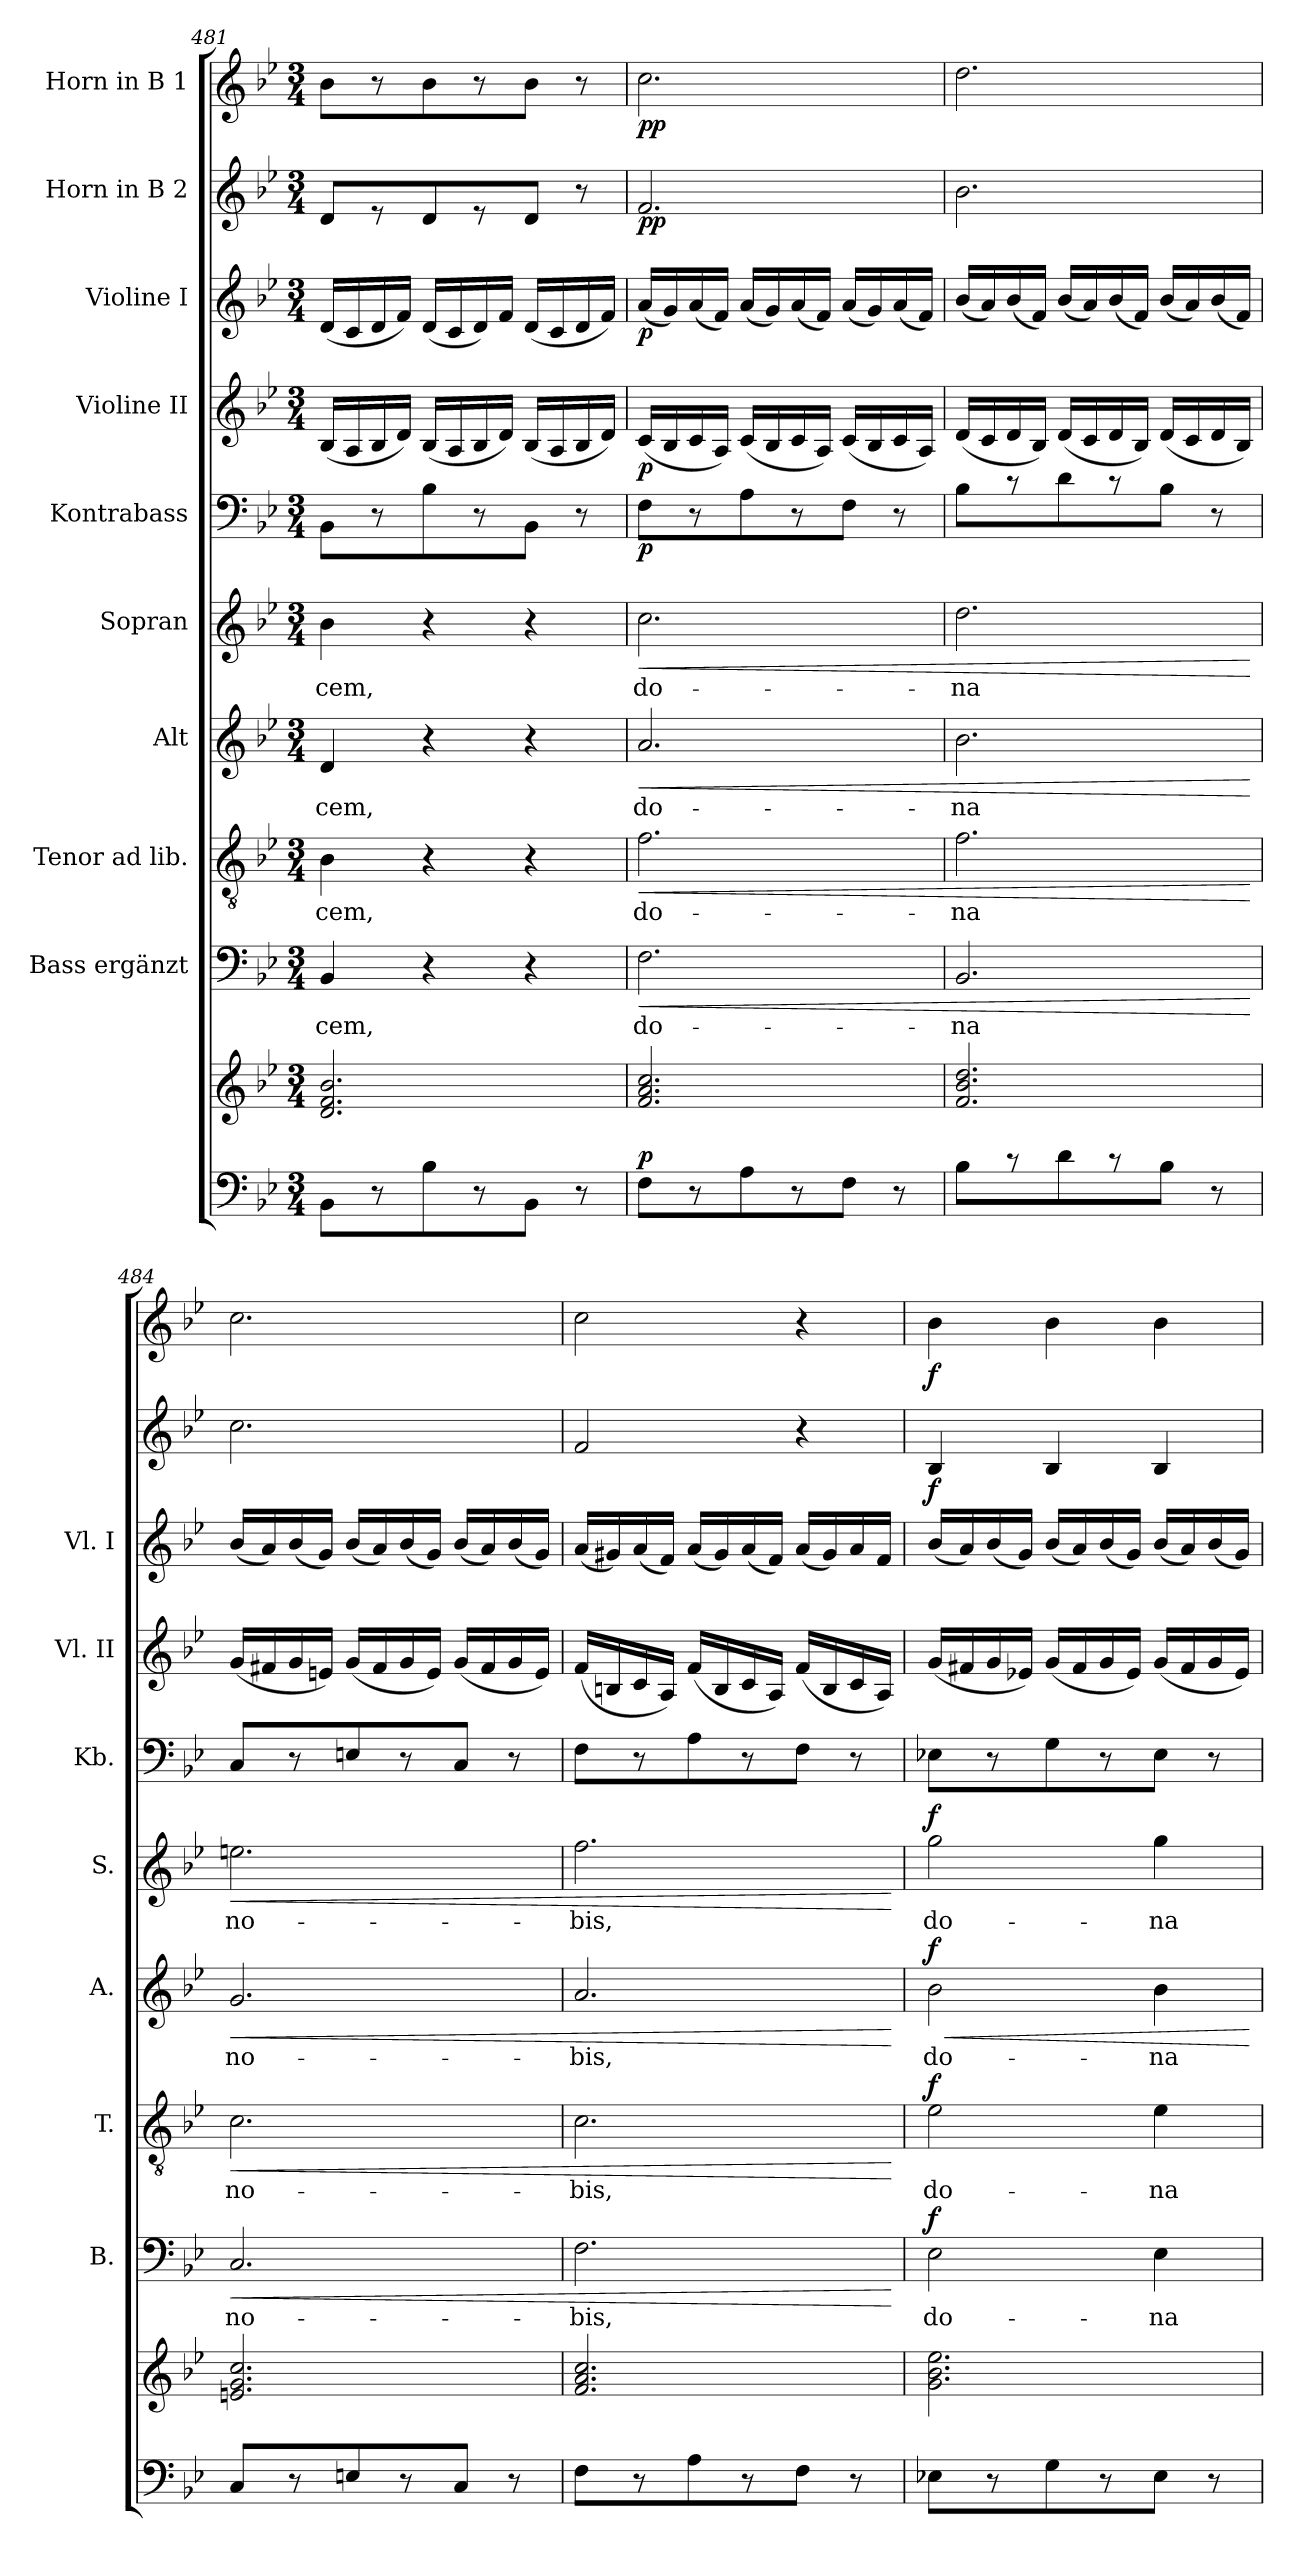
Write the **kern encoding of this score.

**kern	**kern	**dynam	**kern	**text	**dynam	**kern	**text	**dynam	**kern	**text	**dynam	**kern	**text	**dynam	**kern	**dynam	**kern	**dynam	**kern	**dynam	**kern	**dynam	**kern	**dynam
*part10	*part10	*part10	*part9	*part9	*part9	*part8	*part8	*part8	*part7	*part7	*part7	*part6	*part6	*part6	*part5	*part5	*part4	*part4	*part3	*part3	*part2	*part2	*part1	*part1
*staff11	*staff10	*staff10/11	*staff9	*staff9	*staff9	*staff8	*staff8	*staff8	*staff7	*staff7	*staff7	*staff6	*staff6	*staff6	*staff5	*staff5	*staff4	*staff4	*staff3	*staff3	*staff2	*staff2	*staff1	*staff1
*	*	*	*I"Bass ergänzt	*	*	*I"Tenor ad lib.	*	*	*I"Alt	*	*	*I"Sopran	*	*	*I"Kontrabass	*	*I"Violine II	*	*I"Violine I	*	*I"Horn in B 2	*	*I"Horn in B 1	*
*	*	*	*I'B.	*	*	*I'T.	*	*	*I'A.	*	*	*I'S.	*	*	*I'Kb.	*	*I'Vl. II	*	*I'Vl. I	*	*	*	*	*
*clefF4	*clefG2	*	*clefF4	*	*	*clefGv2	*	*	*clefG2	*	*	*clefG2	*	*	*clefF4	*	*clefG2	*	*clefG2	*	*clefG2	*	*clefG2	*
*	*	*	*	*	*	*	*	*	*	*	*	*	*	*	*ITrd7c12	*	*	*	*	*	*ITrd8c14	*	*ITrd8c14	*
*k[b-e-]	*k[b-e-]	*	*k[b-e-]	*	*	*k[b-e-]	*	*	*k[b-e-]	*	*	*k[b-e-]	*	*	*k[b-e-]	*	*k[b-e-]	*	*k[b-e-]	*	*k[b-e-]	*	*k[b-e-]	*
*B-:	*B-:	*	*B-:	*	*	*B-:	*	*	*B-:	*	*	*B-:	*	*	*B-:	*	*B-:	*	*B-:	*	*B-:	*	*B-:	*
*M3/4	*M3/4	*	*M3/4	*	*	*M3/4	*	*	*M3/4	*	*	*M3/4	*	*	*M3/4	*	*M3/4	*	*M3/4	*	*M3/4	*	*M3/4	*
=481	=481	=481	=481	=481	=481	=481	=481	=481	=481	=481	=481	=481	=481	=481	=481	=481	=481	=481	=481	=481	=481	=481	=481	=481
!	!	!	!	!LO:LY:b	!	!	!LO:LY:b	!	!	!LO:LY:b	!	!	!LO:LY:b	!	!	!	!	!	!	!	!	!	!	!
8BB-\L	2.d/ 2.f/ 2.b-/	.	4BB-/	-cem,	.	4B-\	-cem,	.	4d/	-cem,	.	4b-\	-cem,	.	8BBB-\L	.	(<16B-/LL	.	(<16d/LL	.	8D/L	.	8B-\L	.
.	.	.	.	.	.	.	.	.	.	.	.	.	.	.	.	.	16A/	.	16c/	.	.	.	.	.
8r	.	.	.	.	.	.	.	.	.	.	.	.	.	.	8r	.	16B-/	.	16d/	.	8r	.	8r	.
.	.	.	.	.	.	.	.	.	.	.	.	.	.	.	.	.	16d/JJ)	.	16f/JJ)	.	.	.	.	.
8B-\	.	.	4r	.	.	4r	.	.	4r	.	.	4r	.	.	8BB-\	.	(<16B-/LL	.	(<16d/LL	.	8D/	.	8B-\	.
.	.	.	.	.	.	.	.	.	.	.	.	.	.	.	.	.	16A/	.	16c/	.	.	.	.	.
8r	.	.	.	.	.	.	.	.	.	.	.	.	.	.	8r	.	16B-/	.	16d/)	.	8r	.	8r	.
.	.	.	.	.	.	.	.	.	.	.	.	.	.	.	.	.	16d/JJ)	.	16f/JJ	.	.	.	.	.
8BB-\J	.	.	4r	.	.	4r	.	.	4r	.	.	4r	.	.	8BBB-\J	.	(<16B-/LL	.	(<16d/LL	.	8D/J	.	8B-\J	.
.	.	.	.	.	.	.	.	.	.	.	.	.	.	.	.	.	16A/	.	16c/	.	.	.	.	.
8r	.	.	.	.	.	.	.	.	.	.	.	.	.	.	8r	.	16B-/	.	16d/	.	8r	.	8r	.
.	.	.	.	.	.	.	.	.	.	.	.	.	.	.	.	.	16d/JJ)	.	16f/JJ)	.	.	.	.	.
=482	=482	=482	=482	=482	=482	=482	=482	=482	=482	=482	=482	=482	=482	=482	=482	=482	=482	=482	=482	=482	=482	=482	=482	=482
!	!	!LO:DY:a=2	!	!LO:LY:b	!LO:HP:b	!	!LO:LY:b	!LO:HP:b	!	!LO:LY:b	!LO:HP:b	!	!LO:LY:b	!LO:HP:b	!	!LO:DY:b	!	!LO:DY:b	!	!LO:DY:b	!	!LO:DY:b	!	!LO:DY:b
8F\L	2.f/ 2.a/ 2.cc/	p	2.F\	do-	<	2.f\	do-	<	2.a/	do-	<	2.cc\	do-	<	8FF\L	p	(<16c/LL	p	(<16a/LL	p	2.F/	pp	2.c\	pp
.	.	.	.	.	.	.	.	.	.	.	.	.	.	.	.	.	16B-/	.	16g/)	.	.	.	.	.
8r	.	.	.	.	.	.	.	.	.	.	.	.	.	.	8r	.	16c/	.	(<16a/	.	.	.	.	.
.	.	.	.	.	.	.	.	.	.	.	.	.	.	.	.	.	16A/JJ)	.	16f/JJ)	.	.	.	.	.
8A\	.	.	.	.	.	.	.	.	.	.	.	.	.	.	8AA\	.	(<16c/LL	.	(<16a/LL	.	.	.	.	.
.	.	.	.	.	.	.	.	.	.	.	.	.	.	.	.	.	16B-/	.	16g/)	.	.	.	.	.
8r	.	.	.	.	.	.	.	.	.	.	.	.	.	.	8r	.	16c/	.	(<16a/	.	.	.	.	.
.	.	.	.	.	.	.	.	.	.	.	.	.	.	.	.	.	16A/JJ)	.	16f/JJ)	.	.	.	.	.
8F\J	.	.	.	.	.	.	.	.	.	.	.	.	.	.	8FF\J	.	(<16c/LL	.	(<16a/LL	.	.	.	.	.
.	.	.	.	.	.	.	.	.	.	.	.	.	.	.	.	.	16B-/	.	16g/)	.	.	.	.	.
8r	.	.	.	.	.	.	.	.	.	.	.	.	.	.	8r	.	16c/	.	(<16a/	.	.	.	.	.
.	.	.	.	.	.	.	.	.	.	.	.	.	.	.	.	.	16A/JJ)	.	16f/JJ)	.	.	.	.	.
!!LO:PB:g=z
=483	=483	=483	=483	=483	=483	=483	=483	=483	=483	=483	=483	=483	=483	=483	=483	=483	=483	=483	=483	=483	=483	=483	=483	=483
!	!	!	!	!LO:LY:b	!	!	!LO:LY:b	!	!	!LO:LY:b	!	!	!LO:LY:b	!	!	!	!	!	!	!	!	!	!	!
8B-\L	2.f/ 2.b-/ 2.dd/	.	2.BB-/	-na	.	2.f\	-na	.	2.b-\	-na	.	2.dd\	-na	.	8BB-\L	.	(<16d/LL	.	(<16b-/LL	.	2.B-\	.	2.d\	.
.	.	.	.	.	.	.	.	.	.	.	.	.	.	.	.	.	16c/	.	16a/)	.	.	.	.	.
8r	.	.	.	.	.	.	.	.	.	.	.	.	.	.	8r	.	16d/	.	(<16b-/	.	.	.	.	.
.	.	.	.	.	.	.	.	.	.	.	.	.	.	.	.	.	16B-/JJ)	.	16f/JJ)	.	.	.	.	.
8d\	.	.	.	.	.	.	.	.	.	.	.	.	.	.	8D\	.	(<16d/LL	.	(<16b-/LL	.	.	.	.	.
.	.	.	.	.	.	.	.	.	.	.	.	.	.	.	.	.	16c/	.	16a/)	.	.	.	.	.
8r	.	.	.	.	.	.	.	.	.	.	.	.	.	.	8r	.	16d/	.	(<16b-/	.	.	.	.	.
.	.	.	.	.	.	.	.	.	.	.	.	.	.	.	.	.	16B-/JJ)	.	16f/JJ)	.	.	.	.	.
8B-\J	.	.	.	.	.	.	.	.	.	.	.	.	.	.	8BB-\J	.	(<16d/LL	.	(<16b-/LL	.	.	.	.	.
.	.	.	.	.	.	.	.	.	.	.	.	.	.	.	.	.	16c/	.	16a/)	.	.	.	.	.
8r	.	.	.	.	.	.	.	.	.	.	.	.	.	.	8r	.	16d/	.	(<16b-/	.	.	.	.	.
.	.	.	.	.	.	.	.	.	.	.	.	.	.	.	.	.	16B-/JJ)	.	16f/JJ)	.	.	.	.	.
.	.	.	.	.	[	.	.	[	.	.	[	.	.	[	.	.	.	.	.	.	.	.	.	.
=484	=484	=484	=484	=484	=484	=484	=484	=484	=484	=484	=484	=484	=484	=484	=484	=484	=484	=484	=484	=484	=484	=484	=484	=484
!	!	!	!	!LO:LY:b	!LO:HP:b	!	!LO:LY:b	!LO:HP:b	!	!LO:LY:b	!LO:HP:b	!	!LO:LY:b	!LO:HP:b	!	!	!	!	!	!	!	!	!	!
8C/L	2.en/ 2.g/ 2.cc/	.	2.C/	no-	<	2.c\	no-	<	2.g/	no-	<	2.een\	no-	<	8CC/L	.	(<16g/LL	.	(<16b-/LL	.	2.c\	.	2.c\	.
.	.	.	.	.	.	.	.	.	.	.	.	.	.	.	.	.	16f#X/	.	16a/)	.	.	.	.	.
8r	.	.	.	.	.	.	.	.	.	.	.	.	.	.	8r	.	16g/	.	(<16b-/	.	.	.	.	.
.	.	.	.	.	.	.	.	.	.	.	.	.	.	.	.	.	16en/JJ)	.	16g/JJ)	.	.	.	.	.
8En/	.	.	.	.	.	.	.	.	.	.	.	.	.	.	8EEn/	.	(<16g/LL	.	(<16b-/LL	.	.	.	.	.
.	.	.	.	.	.	.	.	.	.	.	.	.	.	.	.	.	16f#/	.	16a/)	.	.	.	.	.
8r	.	.	.	.	.	.	.	.	.	.	.	.	.	.	8r	.	16g/	.	(<16b-/	.	.	.	.	.
.	.	.	.	.	.	.	.	.	.	.	.	.	.	.	.	.	16e/JJ)	.	16g/JJ)	.	.	.	.	.
8C/J	.	.	.	.	.	.	.	.	.	.	.	.	.	.	8CC/J	.	(<16g/LL	.	(<16b-/LL	.	.	.	.	.
.	.	.	.	.	.	.	.	.	.	.	.	.	.	.	.	.	16f#/	.	16a/)	.	.	.	.	.
8r	.	.	.	.	.	.	.	.	.	.	.	.	.	.	8r	.	16g/	.	(<16b-/	.	.	.	.	.
.	.	.	.	.	.	.	.	.	.	.	.	.	.	.	.	.	16e/JJ)	.	16g/JJ)	.	.	.	.	.
=485	=485	=485	=485	=485	=485	=485	=485	=485	=485	=485	=485	=485	=485	=485	=485	=485	=485	=485	=485	=485	=485	=485	=485	=485
!	!	!	!	!LO:LY:b	!	!	!LO:LY:b	!	!	!LO:LY:b	!	!	!LO:LY:b	!	!	!	!	!	!	!	!	!	!	!
8F\L	2.f/ 2.a/ 2.cc/	.	2.F\	-bis,	.	2.c\	-bis,	.	2.a/	-bis,	.	2.ff\	-bis,	.	8FF\L	.	(<16f/LL	.	(<16a/LL	.	2F/	.	2c\	.
.	.	.	.	.	.	.	.	.	.	.	.	.	.	.	.	.	16Bn/	.	16g#X/)	.	.	.	.	.
8r	.	.	.	.	.	.	.	.	.	.	.	.	.	.	8r	.	16c/	.	(<16a/	.	.	.	.	.
.	.	.	.	.	.	.	.	.	.	.	.	.	.	.	.	.	16A/JJ)	.	16f/JJ)	.	.	.	.	.
8A\	.	.	.	.	.	.	.	.	.	.	.	.	.	.	8AA\	.	(<16f/LL	.	(<16a/LL	.	.	.	.	.
.	.	.	.	.	.	.	.	.	.	.	.	.	.	.	.	.	16B/	.	16g#/)	.	.	.	.	.
8r	.	.	.	.	.	.	.	.	.	.	.	.	.	.	8r	.	16c/	.	(<16a/	.	.	.	.	.
.	.	.	.	.	.	.	.	.	.	.	.	.	.	.	.	.	16A/JJ)	.	16f/JJ)	.	.	.	.	.
8F\J	.	.	.	.	.	.	.	.	.	.	.	.	.	.	8FF\J	.	(<16f/LL	.	(<16a/LL	.	4r	.	4r	.
.	.	.	.	.	.	.	.	.	.	.	.	.	.	.	.	.	16B/	.	16g#/)	.	.	.	.	.
8r	.	.	.	.	.	.	.	.	.	.	.	.	.	.	8r	.	16c/	.	16a/	.	.	.	.	.
.	.	.	.	.	.	.	.	.	.	.	.	.	.	.	.	.	16A/JJ)	.	16f/JJ	.	.	.	.	.
.	.	.	.	.	[	.	.	[	.	.	[	.	.	[	.	.	.	.	.	.	.	.	.	.
!!LO:PB:g=z
=486	=486	=486	=486	=486	=486	=486	=486	=486	=486	=486	=486	=486	=486	=486	=486	=486	=486	=486	=486	=486	=486	=486	=486	=486
!	!	!LO:DY:a=2	!	!LO:LY:b	!LO:DY:a	!	!LO:LY:b	!LO:DY:a	!	!LO:LY:b	!LO:HP:b	!	!LO:LY:b	!	!	!	!	!	!	!	!	!	!	!
!	!	!	!	!	!	!	!	!	!	!	!LO:DY:n=1:a	!	!	!LO:DY:a	!	!LO:DY:b	!	!LO:DY:b	!	!LO:DY:b	!	!LO:DY:b	!	!LO:DY:b
8E-X\L	2.g\ 2.b-\ 2.ee-\	pf	2E-\	do-	f	2e-\	do-	f	2b-\	do-	< f	2gg\	do-	f	8EE-X\L	pf	(<16g/LL	pf	(<16b-/LL	pf	4BB-/	f	4B-\	f
.	.	.	.	.	.	.	.	.	.	.	.	.	.	.	.	.	16f#X/	.	16a/)	.	.	.	.	.
8r	.	.	.	.	.	.	.	.	.	.	.	.	.	.	8r	.	16g/	.	(<16b-/	.	.	.	.	.
.	.	.	.	.	.	.	.	.	.	.	.	.	.	.	.	.	16e-X/JJ)	.	16g/JJ)	.	.	.	.	.
8G\	.	.	.	.	.	.	.	.	.	.	.	.	.	.	8GG\	.	(<16g/LL	.	(<16b-/LL	.	4BB-/	.	4B-\	.
.	.	.	.	.	.	.	.	.	.	.	.	.	.	.	.	.	16f#/	.	16a/)	.	.	.	.	.
8r	.	.	.	.	.	.	.	.	.	.	.	.	.	.	8r	.	16g/	.	(<16b-/	.	.	.	.	.
.	.	.	.	.	.	.	.	.	.	.	.	.	.	.	.	.	16e-/JJ)	.	16g/JJ)	.	.	.	.	.
!	!	!	!	!LO:LY:b	!	!	!LO:LY:b	!	!	!LO:LY:b	!	!	!LO:LY:b	!	!	!	!	!	!	!	!	!	!	!
8E-\J	.	.	4E-\	-na	.	4e-\	-na	.	4b-\	-na	.	4gg\	-na	.	8EE-\J	.	(<16g/LL	.	(<16b-/LL	.	4BB-/	.	4B-\	.
.	.	.	.	.	.	.	.	.	.	.	.	.	.	.	.	.	16f#/	.	16a/)	.	.	.	.	.
8r	.	.	.	.	.	.	.	.	.	.	.	.	.	.	8r	.	16g/	.	(<16b-/	.	.	.	.	.
.	.	.	.	.	.	.	.	.	.	.	.	.	.	.	.	.	16e-/JJ)	.	16g/JJ)	.	.	.	.	.
.	.	.	.	.	.	.	.	.	.	.	[	.	.	.	.	.	.	.	.	.	.	.	.	.
=	=	=	=	=	=	=	=	=	=	=	=	=	=	=	=	=	=	=	=	=	=	=	=	=
*-	*-	*-	*-	*-	*-	*-	*-	*-	*-	*-	*-	*-	*-	*-	*-	*-	*-	*-	*-	*-	*-	*-	*-	*-
